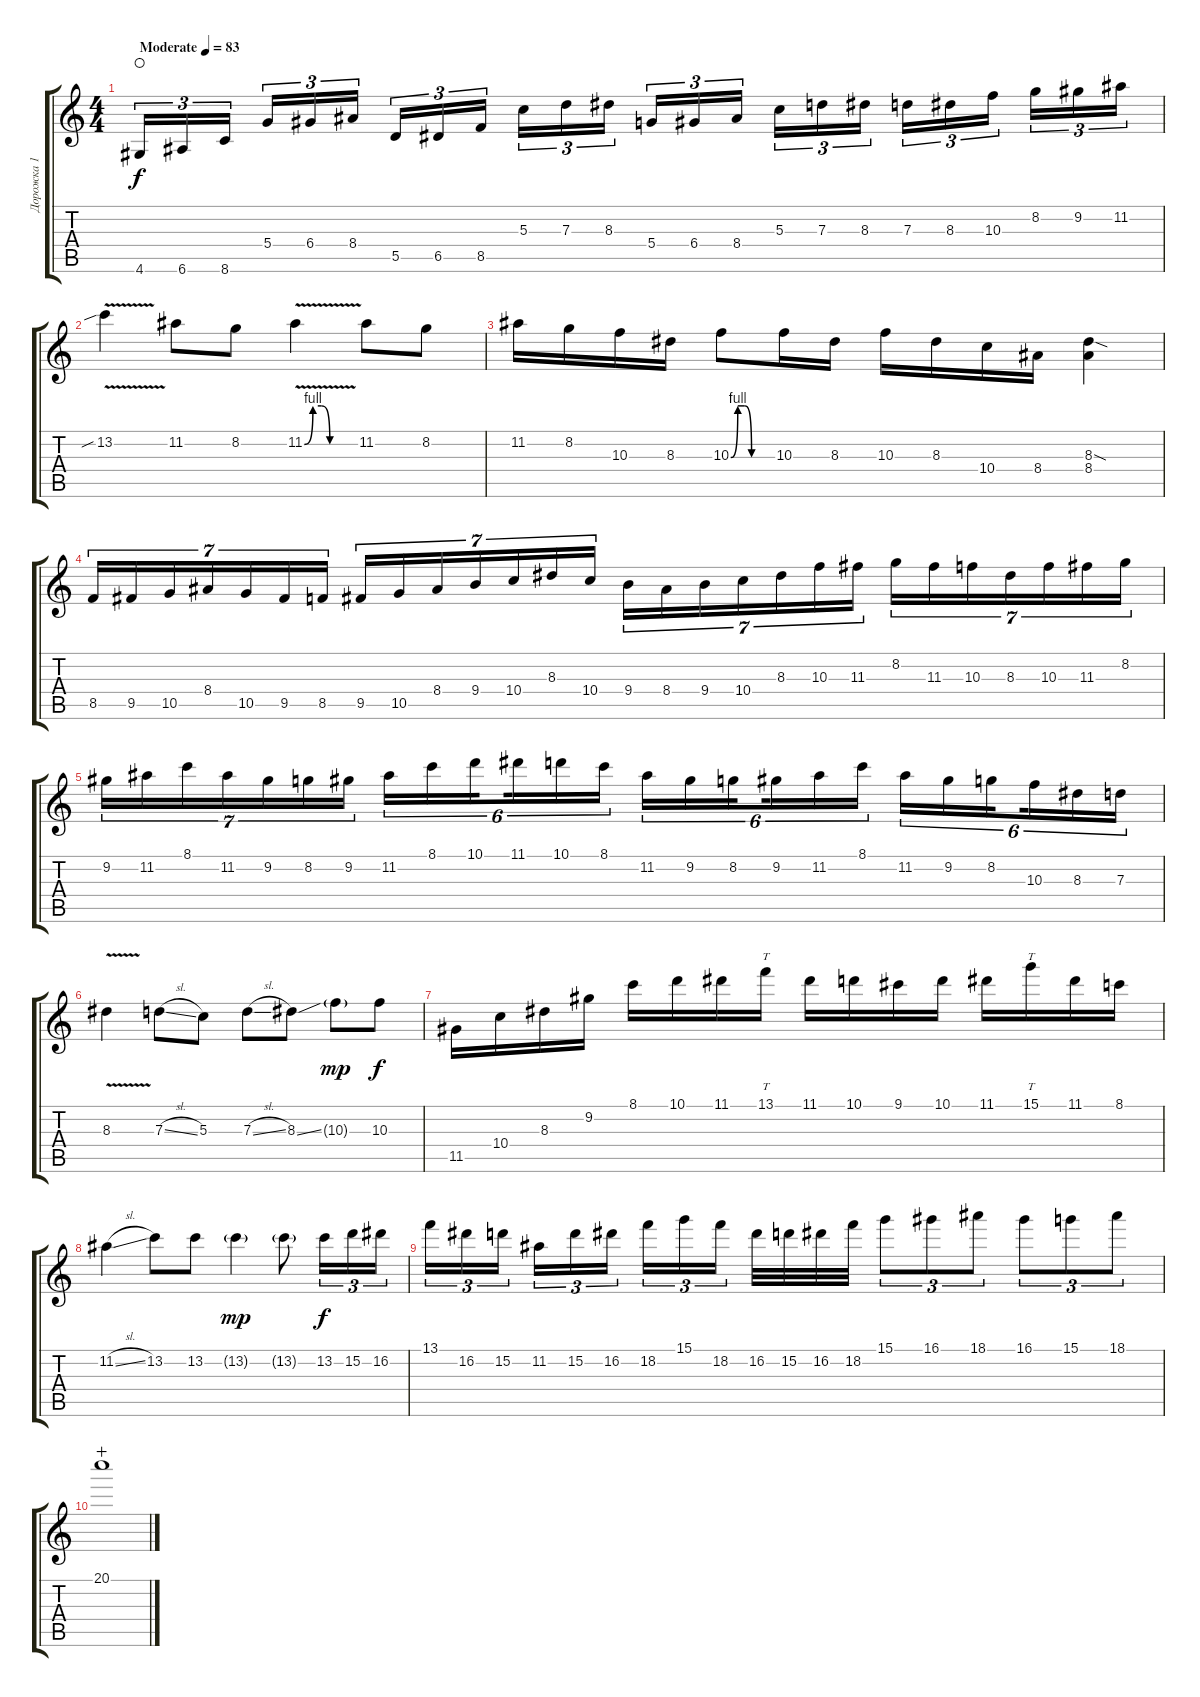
\track ("Дорожка 1" "Дорожка 1") {instrument overdrivenguitar}
\staff {score tabs}
\tuning (E4 B3 G3 D3 A2 E2) {hide}
\ts (4 4)
\tempo (83 "Moderate")
\clef g2
\ks c
4.6.16{tu (3 2) dy f instrument overdrivenguitar waho} 6.6.16{tu (3 2)} 8.6.16{tu (3 2) beam splitsecondary} 5.4.16{tu (3 2)} 6.4.16{tu (3 2)} 8.4.16{tu (3 2)} 5.5.16{tu (3 2)} 6.5.16{tu (3 2)} 8.5.16{tu (3 2) beam splitsecondary} 5.3.16{tu (3 2)} 7.3.16{tu (3 2)} 8.3.16{tu (3 2)} 5.4.16{tu (3 2)} 6.4.16{tu (3 2)} 8.4.16{tu (3 2) beam splitsecondary} 5.3.16{tu (3 2)} 7.3.16{tu (3 2)} 8.3.16{tu (3 2)} 7.3.16{tu (3 2)} 8.3.16{tu (3 2)} 10.3.16{tu (3 2) beam splitsecondary} 8.2.16{tu (3 2)} 9.2.16{tu (3 2)} 11.2.16{tu (3 2)} |
13.2{v sib}.4 11.2.8 8.2.8 11.2{be (custom 0 0 10 4 20 4 30 0 60 0) v}.4 11.2.8 8.2.8 |
11.2.16 8.2.16 10.3.16 8.3.16 10.3{be (custom 0 0 10 4 20 4 30 0 60 0)}.8 10.3.16 8.3.16 10.3.16 8.3.16 10.4.16 8.4.16 (8.3{sod} 8.4).4 |
8.5.16{tu (7 4)} 9.5.16{tu (7 4)} 10.5.16{tu (7 4)} 8.4.16{tu (7 4)} 10.5.16{tu (7 4)} 9.5.16{tu (7 4)} 8.5.16{tu (7 4)} 9.5.16{tu (7 4)} 10.5.16{tu (7 4)} 8.4.16{tu (7 4)} 9.4.16{tu (7 4)} 10.4.16{tu (7 4)} 8.3.16{tu (7 4)} 10.4.16{tu (7 4)} 9.4.16{tu (7 4)} 8.4.16{tu (7 4)} 9.4.16{tu (7 4)} 10.4.16{tu (7 4)} 8.3.16{tu (7 4)} 10.3.16{tu (7 4)} 11.3.16{tu (7 4)} 8.2.16{tu (7 4)} 11.3.16{tu (7 4)} 10.3.16{tu (7 4)} 8.3.16{tu (7 4)} 10.3.16{tu (7 4)} 11.3.16{tu (7 4)} 8.2.16{tu (7 4)} |
9.2.16{tu (7 4)} 11.2.16{tu (7 4)} 8.1.16{tu (7 4)} 11.2.16{tu (7 4)} 9.2.16{tu (7 4)} 8.2.16{tu (7 4)} 9.2.16{tu (7 4)} 11.2.16{tu (6 4)} 8.1.16{tu (6 4)} 10.1.16{tu (6 4) beam splitsecondary} 11.1.16{tu (6 4)} 10.1.16{tu (6 4)} 8.1.16{tu (6 4)} 11.2.16{tu (6 4)} 9.2.16{tu (6 4)} 8.2.16{tu (6 4) beam splitsecondary} 9.2.16{tu (6 4)} 11.2.16{tu (6 4)} 8.1.16{tu (6 4)} 11.2.16{tu (6 4)} 9.2.16{tu (6 4)} 8.2.16{tu (6 4) beam splitsecondary} 10.3.16{tu (6 4)} 8.3.16{tu (6 4)} 7.3.16{tu (6 4)} |
8.3{v}.4 7.3{sl}.8 5.3.8 7.3{sl}.8 8.3{ss}.8 10.3{g}.8{dy mp} 10.3.8{dy f} |
11.5.16 10.4.16 8.3.16 9.2.16 8.1.16 10.1.16 11.1.16 13.1.16{tt} 11.1.16 10.1.16 9.1.16 10.1.16 11.1.16 15.1.16{tt} 11.1.16 8.1.16 |
11.2{sl}.4 13.2.8 13.2.8 13.2{g}.4{dy mp} 13.2{g}.8 13.2.16{tu (3 2) dy f} 15.2.16{tu (3 2)} 16.2.16{tu (3 2)} |
13.1.16{tu (3 2)} 16.2.16{tu (3 2)} 15.2.16{tu (3 2) beam splitsecondary} 11.2.16{tu (3 2)} 15.2.16{tu (3 2)} 16.2.16{tu (3 2)} 18.2.16{tu (3 2)} 15.1.16{tu (3 2)} 18.2.16{tu (3 2) beam splitsecondary} 16.2.32 15.2.32 16.2.32 18.2.32 15.1.8{tu (3 2)} 16.1.8{tu (3 2)} 18.1.8{tu (3 2)} 16.1.8{tu (3 2)} 15.1.8{tu (3 2)} 18.1.8{tu (3 2)} |
20.1.1{wahc}
